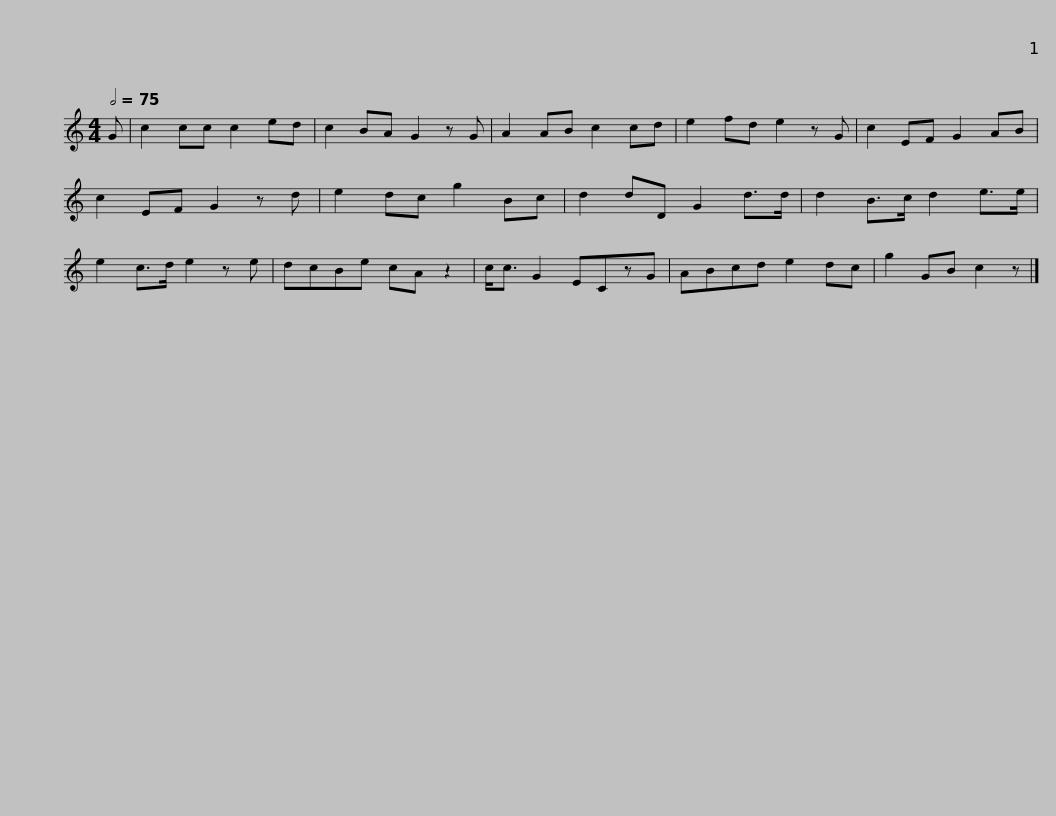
X:1
L:1/8
Q:1/2=75
M:4/4
I:linebreak $
K:C
V:1 treble
V:1
 G | c2 cc c2 ed | c2 BA G2 z G | A2 AB c2 cd | e2 fd e2 z G |$ %5
 c2 EF G2 AB | c2 EF G2 z d | e2 dc g2 Bc | d2 dD G2 d>d |$ d2 B>c d2 e>e | %10
 e2 c>d e2 z e | dcBe cA z2 |$ c<c G2 ECzG | ABcd e2 dc | g2 GB c2 z |] %15
